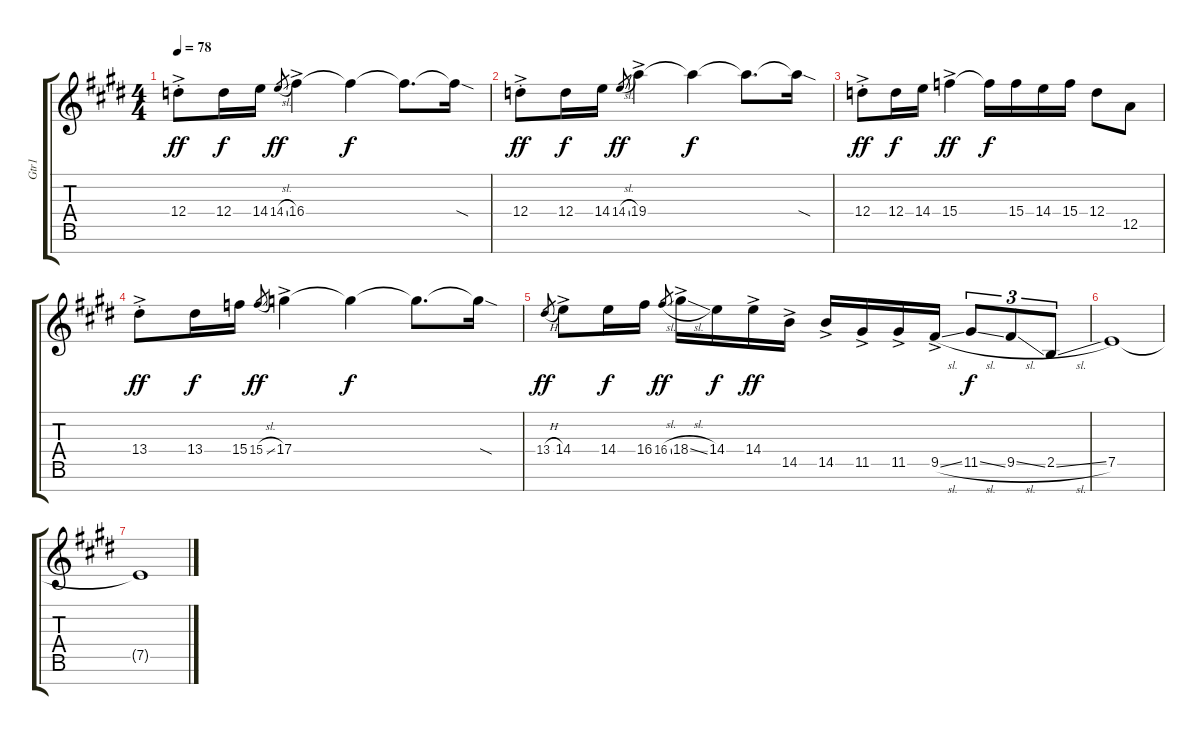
\track ("Gtr1" "Gtr1") {instrument distortionguitar}
\staff {score tabs}
\tuning (E4 B3 G3 D3 A2 E2 B1) {hide}
\ts (4 4)
\section ("" " ")
\tempo 78
\clef g2
\ks c#minor
12.4{ac st}.8{dy ff} 12.4.16{dy f} 14.4.16 14.4{sl}.8{gr dy ff} 16.4{ac}.4 16.4{t}.4{dy f} 16.4{t}.8{d} 16.4{sod t}.16 |
\ks e
12.4{ac st}.8{dy ff} 12.4.16{dy f} 14.4.16 14.4{sl}.8{gr dy ff} 19.4{ac}.4 19.4{t}.4{dy f} 19.4{t}.8{d} 19.4{sod t}.16 |
\ks c#minor
12.4{ac st}.8{dy ff} 12.4.16{dy f} 14.4.16 15.4{ac}.4{dy ff} 15.4{t}.16{dy f} 15.4.16 14.4.16 15.4.16 12.4.8 12.5.8 |
13.4{ac st}.8{dy ff} 13.4.16{dy f} 15.4.16 15.4{sl}.8{gr dy ff} 17.4{ac}.4 17.4{t}.4{dy f} 17.4{t}.8{d} 17.4{sod t}.16 |
\ks e
13.4{h}.8{gr dy ff} 14.4{ac}.8 14.4.16{dy f} 16.4.16 16.4{sl}.8{gr dy ff} 18.4{sl ac}.16 14.4.16{dy f} 14.4{ac}.16{dy ff} 14.5{ac}.16 14.5{ac}.16 11.5{ac}.16 11.5{ac}.16 9.5{sl ac}.16 11.5{sl}.8{tu (3 2) dy f} 9.5{sl}.8{tu (3 2)} 2.5{sl}.8{tu (3 2)} |
\ks c#minor
7.5.1 |
7.5{t}.1
